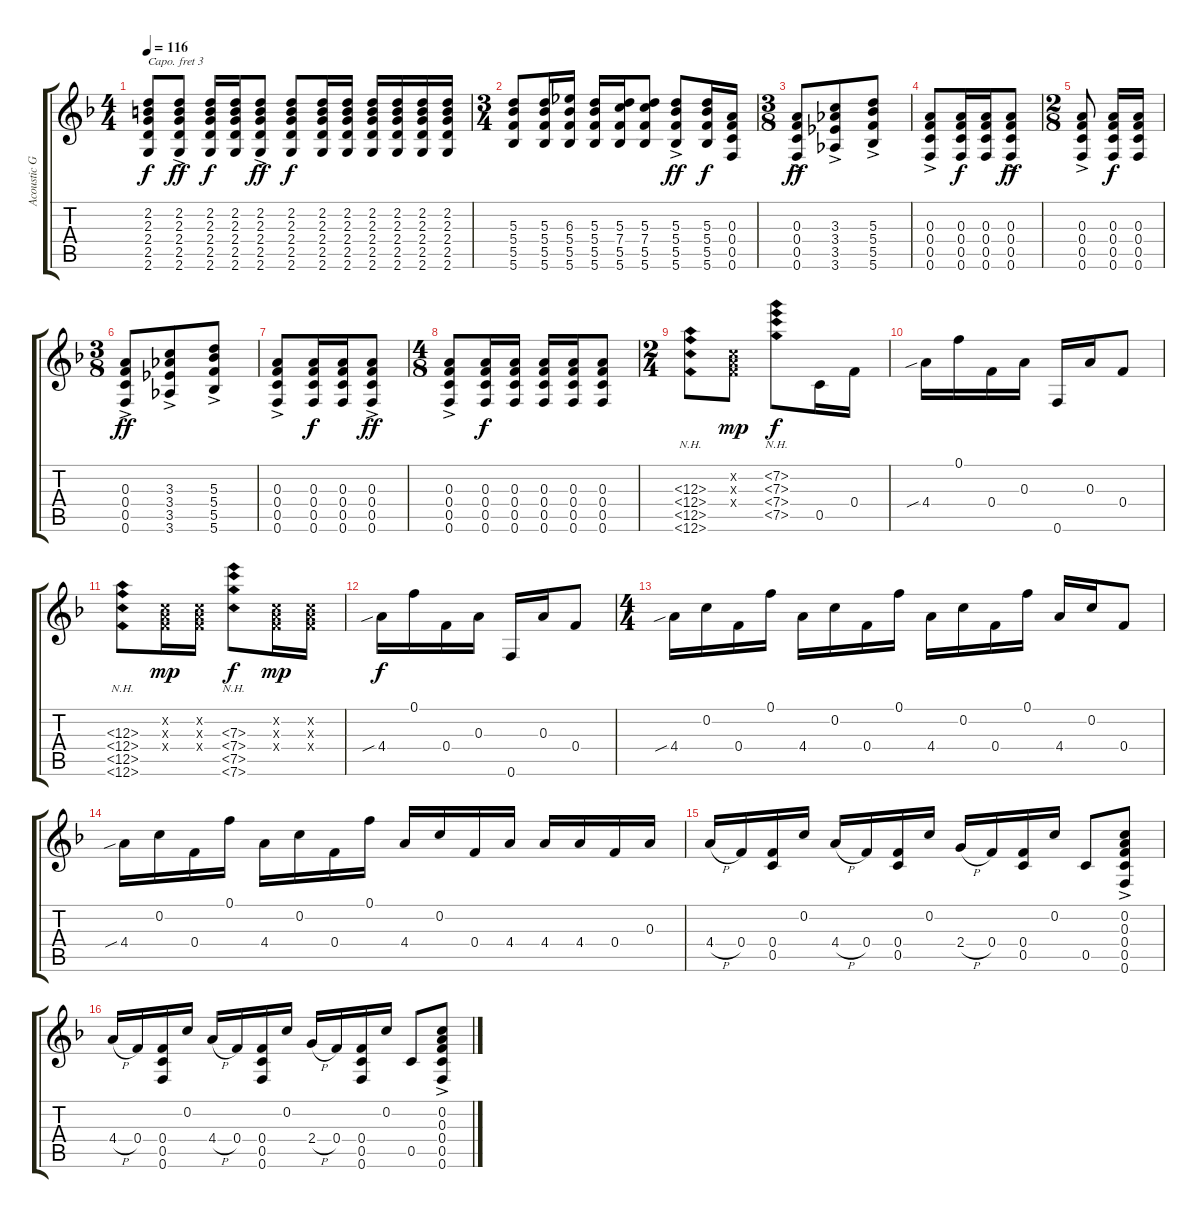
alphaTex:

\track ("Acoustic Guitar" "Acoustic G") {instrument acousticguitarnylon}
\staff {score tabs}
\capo 3
\tuning (D4 A3 Gb3 D3 A2 D2) {hide}
\ts (4 4)
\tempo 116
\clef g2
\ks f
(2.2 2.3 2.4 2.5 2.6).8{dy f} (2.2{ac} 2.3{ac} 2.4{ac} 2.5{ac} 2.6{ac}).8{dy ff} (2.2 2.3 2.4 2.5 2.6).16{dy f} (2.2 2.3 2.4 2.5 2.6).16 (2.2{ac} 2.3{ac} 2.4{ac} 2.5{ac} 2.6{ac}).8{dy ff} (2.2 2.3 2.4 2.5 2.6).8{dy f} (2.2 2.3 2.4 2.5 2.6).16 (2.2 2.3 2.4 2.5 2.6).16 (2.2 2.3 2.4 2.5 2.6).16 (2.2 2.3 2.4 2.5 2.6).16 (2.2 2.3 2.4 2.5 2.6).16 (2.2 2.3 2.4 2.5 2.6).16 |
\ts (3 4)
(5.3 5.4 5.5 5.6).8 (5.3 5.4 5.5 5.6).16 (6.3 5.4 5.5 5.6).16 (5.3 5.4 5.5 5.6).16 (5.3 7.4 5.5 5.6).16 (5.3 7.4 5.5 5.6).8 (5.3{ac} 5.4{ac} 5.5{ac} 5.6{ac}).8{dy ff} (5.3 5.4 5.5 5.6).16{dy f} (0.3 0.4 0.5 0.6).16 |
\ts (3 8)
(0.3{ac} 0.4{ac} 0.5{ac} 0.6{ac}).8{dy ff} (3.3{ac} 3.4{ac} 3.5{ac} 3.6{ac}).8 (5.3{ac} 5.4{ac} 5.5{ac} 5.6{ac}).8 |
(0.3{ac} 0.4{ac} 0.5{ac} 0.6{ac}).8 (0.3 0.4 0.5 0.6).16{dy f} (0.3 0.4 0.5 0.6).16 (0.3{ac} 0.4{ac} 0.5{ac} 0.6{ac}).8{dy ff} |
\ts (2 8)
(0.3{ac} 0.4{ac} 0.5{ac} 0.6{ac}).8 (0.3 0.4 0.5 0.6).16{dy f} (0.3 0.4 0.5 0.6).16 |
\ts (3 8)
(0.3{ac} 0.4{ac} 0.5{ac} 0.6{ac}).8{dy ff} (3.3{ac} 3.4{ac} 3.5{ac} 3.6{ac}).8 (5.3{ac} 5.4{ac} 5.5{ac} 5.6{ac}).8 |
(0.3{ac} 0.4{ac} 0.5{ac} 0.6{ac}).8 (0.3 0.4 0.5 0.6).16{dy f} (0.3 0.4 0.5 0.6).16 (0.3{ac} 0.4{ac} 0.5{ac} 0.6{ac}).8{dy ff} |
\ts (4 8)
(0.3{ac} 0.4{ac} 0.5{ac} 0.6{ac}).8 (0.3 0.4 0.5 0.6).16{dy f} (0.3 0.4 0.5 0.6).16 (0.3 0.4 0.5 0.6).16 (0.3 0.4 0.5 0.6).16 (0.3 0.4 0.5 0.6).8 |
\ts (2 4)
(12.3{nh} 12.4{nh} 12.5{nh} 12.6{nh}).8 (0.2{x} 0.3{x} 0.4{x}).8{dy mp} (7.2{nh} 7.3{nh} 7.4{nh} 7.5{nh}).8{dy f} 0.5.16 0.4.16 |
4.4{sib}.16 0.1.16 0.4.16 0.3.16 0.6.16 0.3.16 0.4.8 |
(12.3{nh} 12.4{nh} 12.5{nh} 12.6{nh}).8 (0.2{x} 0.3{x} 0.4{x}).16{dy mp} (0.2{x} 0.3{x} 0.4{x}).16 (7.3{nh} 7.4{nh} 7.5{nh} 7.6{nh}).8{dy f} (0.2{x} 0.3{x} 0.4{x}).16{dy mp} (0.2{x} 0.3{x} 0.4{x}).16 |
4.4{sib}.16{dy f} 0.1.16 0.4.16 0.3.16 0.6.16 0.3.16 0.4.8 |
\ts (4 4)
4.4{sib}.16 0.2.16 0.4.16 0.1.16 4.4.16 0.2.16 0.4.16 0.1.16 4.4.16 0.2.16 0.4.16 0.1.16 4.4.16 0.2.16 0.4.8 |
4.4{sib}.16 0.2.16 0.4.16 0.1.16 4.4.16 0.2.16 0.4.16 0.1.16 4.4.16 0.2.16 0.4.16 4.4.16 4.4.16 4.4.16 0.4.16 0.3.16 |
4.4{h}.16 0.4.16 (0.4 0.5).16 0.2.16 4.4{h}.16 0.4.16 (0.4 0.5).16 0.2.16 2.4{h}.16 0.4.16 (0.4 0.5).16 0.2.16 0.5.8 (0.2{ac} 0.3{ac} 0.4{ac} 0.5{ac} 0.6{ac}).8 |
4.4{h}.16 0.4.16 (0.4 0.5 0.6).16 0.2.16 4.4{h}.16 0.4.16 (0.4 0.5 0.6).16 0.2.16 2.4{h}.16 0.4.16 (0.4 0.5 0.6).16 0.2.16 0.5.8 (0.2 0.3 0.4{ac} 0.5 0.6).8
